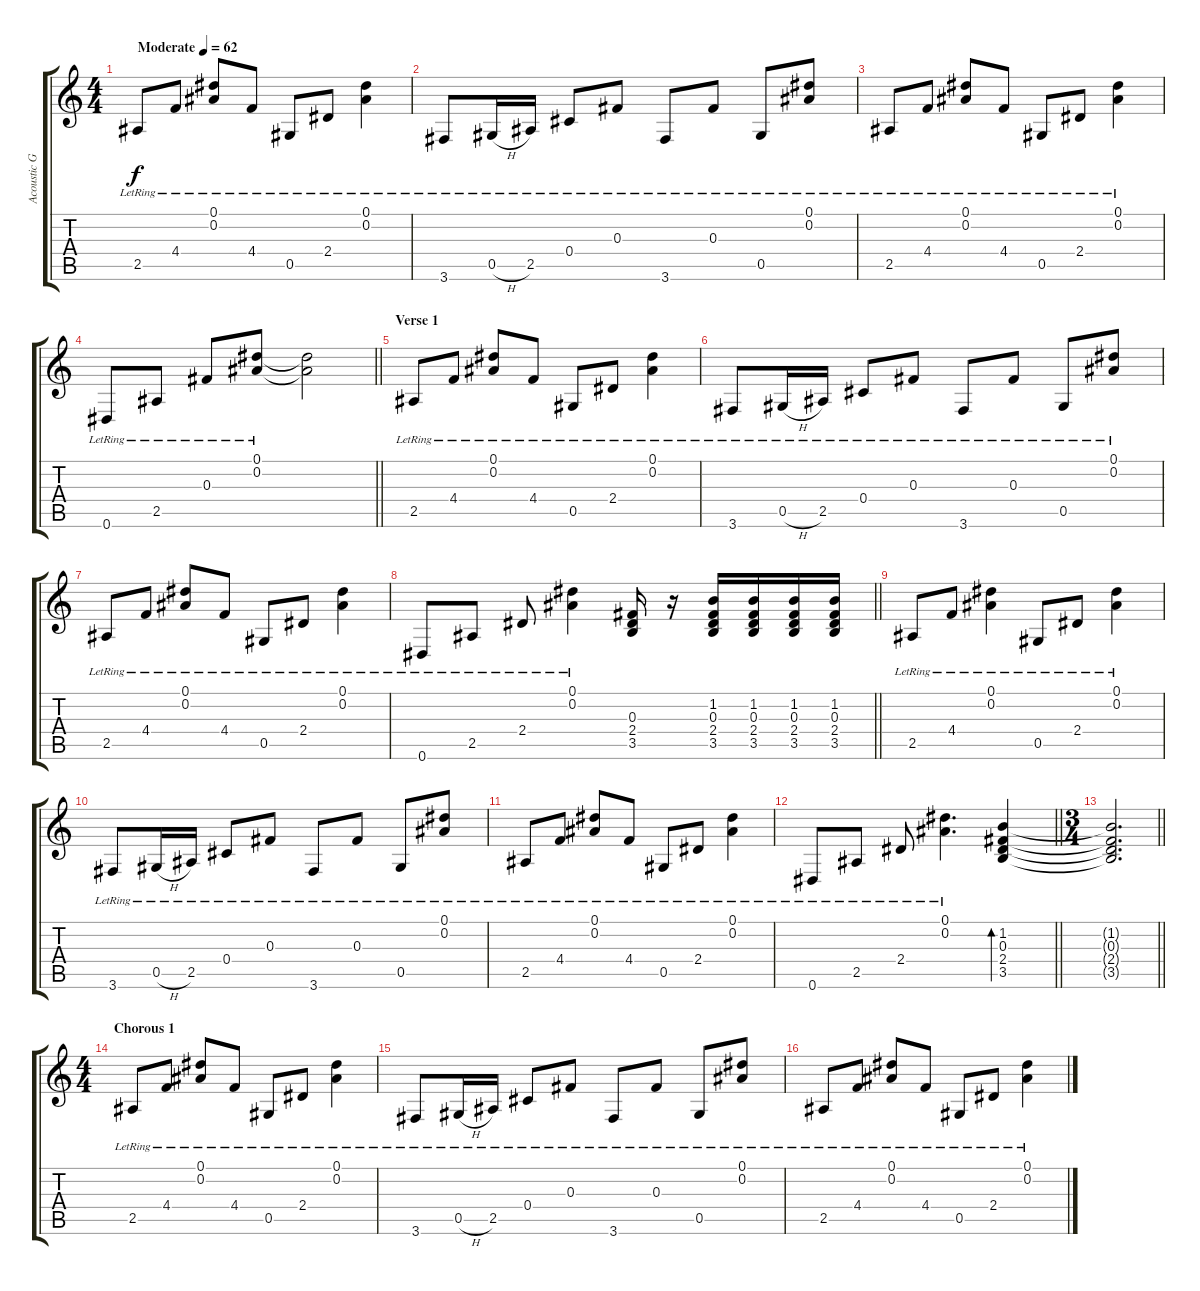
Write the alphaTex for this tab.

\track ("Acoustic Gtr. 2" "Acoustic G") {instrument acousticguitarsteel}
\staff {score tabs}
\tuning (Eb4 Bb3 Gb3 Db3 Ab2 Eb2) {hide}
\ts (4 4)
\tempo (62 "Moderate")
\clef g2
\ks c
2.5{lr}.8{dy f instrument acousticguitarsteel} 4.4{lr}.8 (0.1{lr} 0.2{lr}).8 4.4{lr}.8 0.5{lr}.8 2.4{lr}.8 (0.1{lr} 0.2{lr}).4 |
3.6{lr}.8 0.5{h lr}.16 2.5{lr}.16 0.4{lr}.8 0.3{lr}.8 3.6{lr}.8 0.3{lr}.8 0.5{lr}.8 (0.1{lr} 0.2{lr}).8 |
2.5{lr}.8 4.4{lr}.8 (0.1{lr} 0.2{lr}).8 4.4{lr}.8 0.5{lr}.8 2.4{lr}.8 (0.1{lr} 0.2{lr}).4 |
\barLineRight lightlight
0.6{lr}.8 2.5{lr}.8 0.3{lr}.8 (0.1{lr} 0.2{lr}).8 (0.1{t} 0.2{t}).2 |
\section ("" "Verse 1")
2.5{lr}.8 4.4{lr}.8 (0.1{lr} 0.2{lr}).8 4.4{lr}.8 0.5{lr}.8 2.4{lr}.8 (0.1{lr} 0.2{lr}).4 |
3.6{lr}.8 0.5{h lr}.16 2.5{lr}.16 0.4{lr}.8 0.3{lr}.8 3.6{lr}.8 0.3{lr}.8 0.5{lr}.8 (0.1{lr} 0.2{lr}).8 |
2.5{lr}.8 4.4{lr}.8 (0.1{lr} 0.2{lr}).8 4.4{lr}.8 0.5{lr}.8 2.4{lr}.8 (0.1{lr} 0.2{lr}).4 |
\barLineRight lightlight
0.6{lr}.8 2.5{lr}.8 2.4{lr}.8 (0.1{lr} 0.2{lr}).4 (0.3 2.4 3.5).16 r.16 (1.2 0.3 2.4 3.5).16 (1.2 0.3 2.4 3.5).16 (1.2 0.3 2.4 3.5).16 (1.2 0.3 2.4 3.5).16 |
2.5{lr}.8 4.4{lr}.8 (0.1{lr} 0.2{lr}).4 0.5{lr}.8 2.4{lr}.8 (0.1{lr} 0.2{lr}).4 |
3.6{lr}.8 0.5{h lr}.16 2.5{lr}.16 0.4{lr}.8 0.3{lr}.8 3.6{lr}.8 0.3{lr}.8 0.5{lr}.8 (0.1{lr} 0.2{lr}).8 |
2.5{lr}.8 4.4{lr}.8 (0.1{lr} 0.2{lr}).8 4.4{lr}.8 0.5{lr}.8 2.4{lr}.8 (0.1{lr} 0.2{lr}).4 |
\barLineRight lightlight
0.6{lr}.8 2.5{lr}.8 2.4{lr}.8 (0.1{lr} 0.2{lr}).4{d} (1.2 0.3 2.4 3.5).4{bd 120} |
\ts (3 4)
\barLineRight lightlight
(1.2{t} 0.3{t} 2.4{t} 3.5{t}).2{d} |
\ts (4 4)
\section ("" "Chorous 1")
2.5{lr}.8 4.4{lr}.8 (0.1{lr} 0.2{lr}).8 4.4{lr}.8 0.5{lr}.8 2.4{lr}.8 (0.1{lr} 0.2{lr}).4 |
3.6{lr}.8 0.5{h lr}.16 2.5{lr}.16 0.4{lr}.8 0.3{lr}.8 3.6{lr}.8 0.3{lr}.8 0.5{lr}.8 (0.1{lr} 0.2{lr}).8 |
2.5{lr}.8 4.4{lr}.8 (0.1{lr} 0.2{lr}).8 4.4{lr}.8 0.5{lr}.8 2.4{lr}.8 (0.1{lr} 0.2{lr}).4
